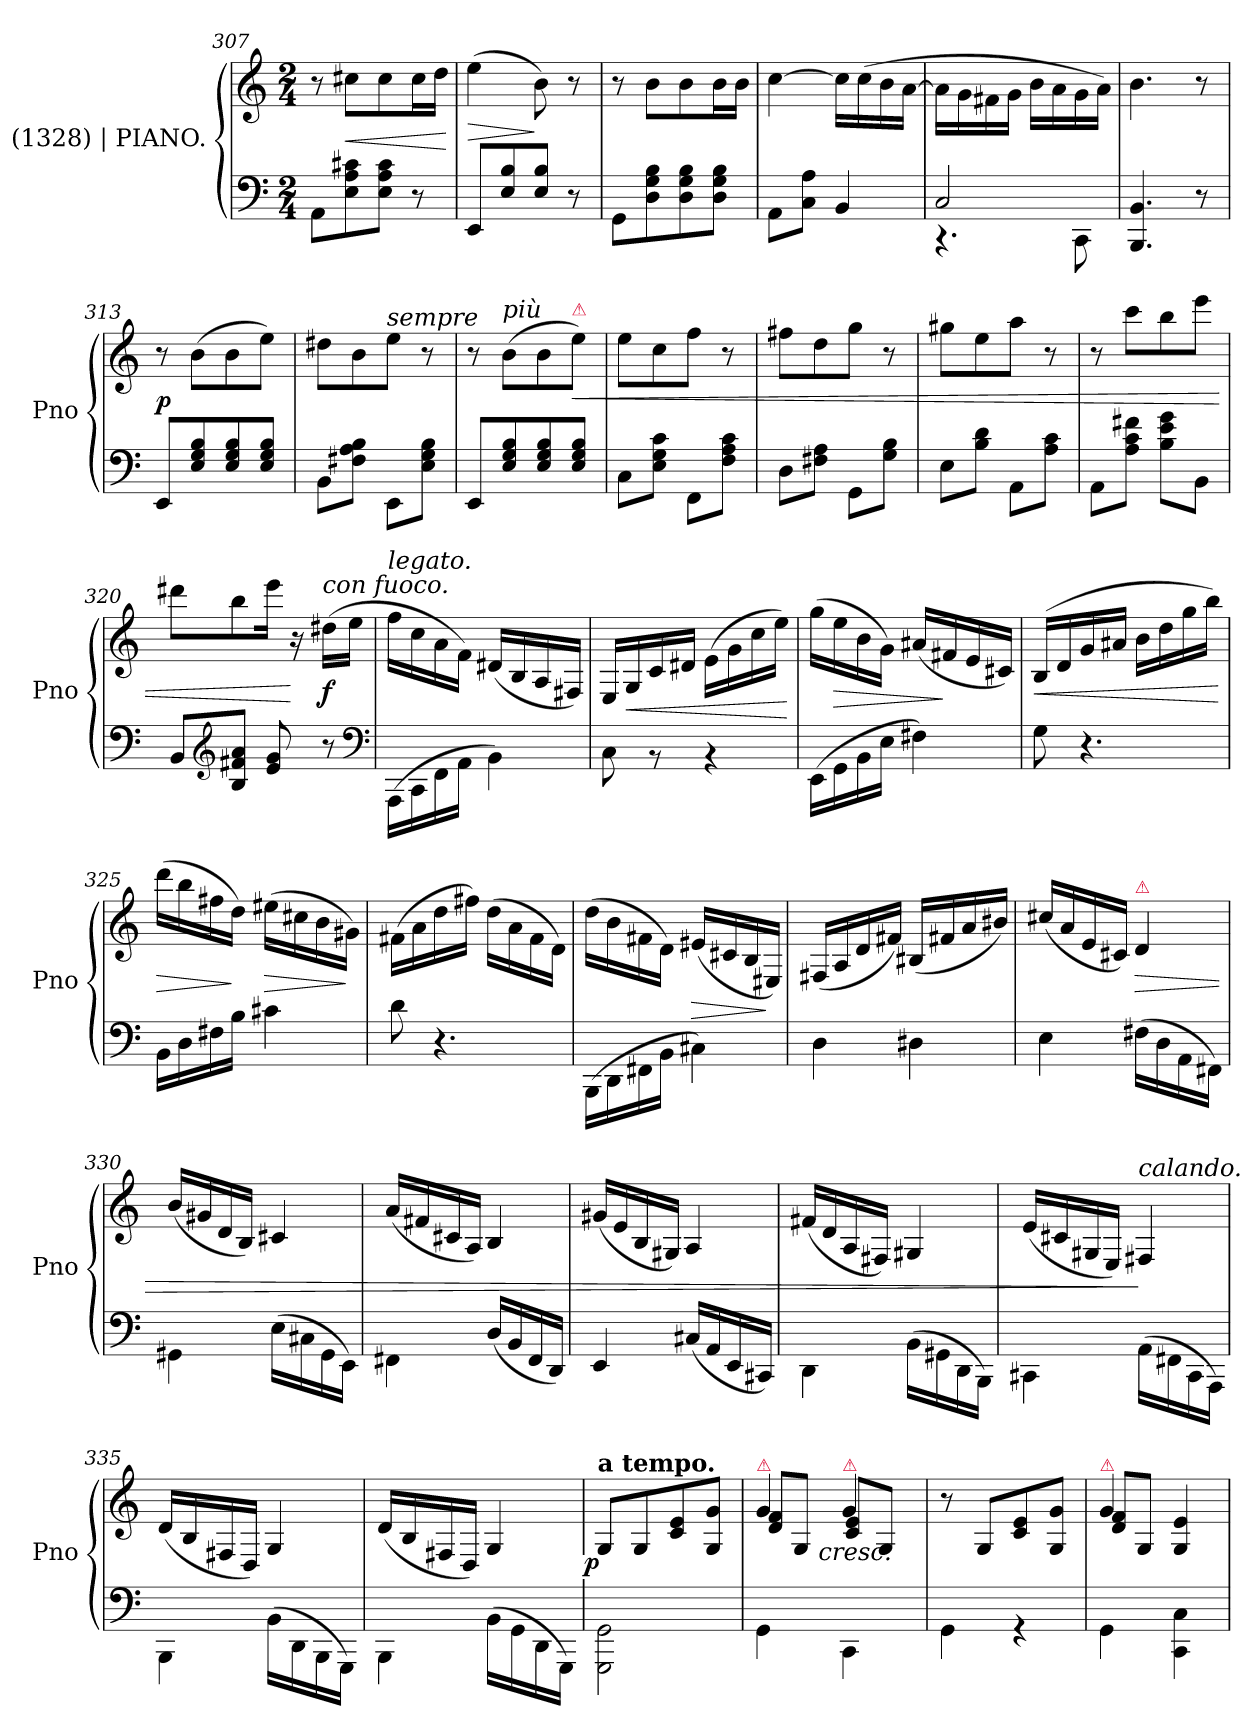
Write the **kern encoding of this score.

**kern	**kern	**dynam
*part1	*part1	*part1
*staff2	*staff1	*staff1/2
*I" (1328) | PIANO.	*	*
*I'Pno	*	*
*clefF4	*clefG2	*
*k[]	*k[]	*
*M2/4	*M2/4	*
=307	=307	=307
8AAL	8r	.
8E 8A 8c#X	8cc#XL	<
8E 8A 8c#J	8cc#	.
8r	16cc#L	.
.	16ddJJ	.
.	.	[
=308	=308	=308
8EEL	(>4ee	>
8E 8B	.	.
8E 8BJ	8b)	]
8r	8r	.
=309	=309	=309
8GGL	8r	.
8D 8G 8B	8bL	.
8D 8G 8B	8b	.
8D 8G 8BJ	16bL	.
.	16bJJ	.
=310	=310	=310
8AA\L	[4cc	.
8C 8AJ	.	.
4BB/	16ccLL]	.
.	(>16cc	.
.	16b	.
.	[16aJJ	.
=311	=311	=311
*^	*	*
2C	4.rCC	16a\LL]	.
.	.	16g	.
.	.	16f#X	.
.	.	16gJJ	.
.	.	16b\LL	.
.	.	16a	.
.	8CC	16g	.
.	.	16aJJ)	.
*v	*v	*	*
=312	=312	=312
4.BBB/ 4.BB/	4.b	.
8r	8r	.
=313	=313	=313
8EEL	8r	p
8E 8G 8B	(>8bL	.
8E 8G 8B	8b	.
8E 8G 8BJ	8eeJ)	.
=314	=314	=314
8BBL	8dd#XL	.
8F#X 8A 8BJ	8b	.
!	!LO:TX:a:i:t=sempre	!
8EE\L	8eeJ	.
8E 8G 8BJ	8r	.
=315	=315	=315
8EEL	8r	.
!	!LO:TX:a:i:t=più	!
8E 8G 8B	(>8bL	.
8E 8G 8B	8b	.
!	!LO:TX:a:color=crimson:t=⚠	!
8E 8G 8BJ	8eeJ)	<
=316	=316	=316
8CL	8eeL	.
8E 8G 8cJ	8cc	.
8FF\L	8ffJ	.
8F 8A 8cJ	8r	.
=317	=317	=317
8DL	8ff#XL	.
8F#X 8AJ	8dd	.
8GGL	8ggJ	.
8G 8BJ	8r	.
=318	=318	=318
8EL	8gg#XL	.
8B 8dJ	8ee	.
8AAL	8aaJ	.
8A 8cJ	8r	.
=319	=319	=319
8AAL	8r	.
8A 8c 8f#XJ	8cccL	.
8B 8e 8gL	8bb	.
8BBJ	8eeeJ	.
=320	=320	=320
8BBL	8ddd#XL	.
*clefG2	*	*
8B 8f#X 8aJ	8bb	.
8e 8g	16eeeJk	.
.	16r	[
!	!LO:TX:a:i:t=con fuoco.	!
8r	(>16dd#XLL	f
.	16eeJJ	.
*clefF4	*	*
=321	=321	=321
!	!LO:TX:a:i:t=legato.	!
(>16AAA\LL	16ffLL	.
16CC	16cc	.
16FF	16a	.
16AAJJ	16fJJ)	.
4BB\)	(<16d#XLL	.
.	16B/	.
.	16A/	.
.	16F#XJJ)	.
=322	=322	=322
8C\	16E/LL	.
.	16G/	<
8rBB	16c/	.
.	16d#XJJ	.
4rBB	(>16e\LL	.
.	16g	.
.	16cc	.
.	16eeJJ)	.
.	.	[
=323	=323	=323
(>16EE\LL	(>16ggLL	.
16GG	16ee	>
16BB	16b	.
16EJJ	16gJJ)	.
4F#X)	(<16a#XLL	.
.	16f#X	]
.	16e	.
.	16c#XJJ)	.
=324	=324	=324
8G	(>16BLL	<
.	16d	.
4.r	16g	.
.	16a#XJJ	.
.	16bLL	.
.	16dd	.
.	16gg	.
.	16bbJJ)	.
.	.	[
=325	=325	=325
16BBLL	(>16dddLL	>
16D	16bb	.
16F#X	16ff#X	.
16BJJ	16ddJJ)	]
4c#X	(>16ee#XLL	>
.	16cc#X	.
.	16b	.
.	16g#XJJ)	]
=326	=326	=326
8d	(>16f#XLL	.
.	16a	.
4.r	16dd	.
.	16ff#XJJ)	.
.	(>16dd\LL	.
.	16a	.
.	16f#	.
.	16dJJ)	.
=327	=327	=327
(>16BBB\LL	(>16dd\LL	.
16DD	16b	.
16FF#X	16f#X	.
16BBJJ	16dJJ)	.
4C#X\)	(<16e#XLL	>
.	16c#X	.
.	16B	.
.	16E#XJJ)	]
=328	=328	=328
4D	(>16F#XLL	.
.	16A/	.
.	16d	.
.	16f#XJJ)	.
4D#X	(<16B#XLL	.
.	16f#X	.
.	16a	.
.	16b#XJJ)	.
=329	=329	=329
4E	(<16cc#XLL	.
.	16a	.
.	16e	.
.	16c#XJJ)	.
!	!LO:TX:a:color=crimson:t=⚠	!
(>16F#X\LL	4d	>
16D	.	.
16AA	.	.
16FF#XJJ)	.	.
=330	=330	=330
4GG#X\	(<16bLL	.
.	16g#X	.
.	16d	.
.	16BJJ)	.
(>16E\LL	4c#X	.
16C#X	.	.
16GG#	.	.
16EEJJ)	.	.
=331	=331	=331
4FF#X\	(<16aLL	.
.	16f#X	.
.	16c#X	.
.	16AJJ)	.
(<16DLL	4B	.
16BB	.	.
16FF#	.	.
16DDJJ)	.	.
=332	=332	=332
4EE	(<16g#XLL	.
.	16e	.
.	16B	.
.	16G#XJJ)	.
(<16C#XLL	4A	.
16AA	.	.
16EE	.	.
16CC#XJJ)	.	.
=333	=333	=333
4DD\	(<16f#XLL	.
.	16d	.
.	16A/	.
.	16F#XJJ)	.
(>16BB\LL	4G#X/	.
16GG#X	.	.
16DD	.	.
16BBBJJ)	.	.
=334	=334	=334
4CC#X\	(<16eLL	.
.	16c#X	.
.	16G#X	.
.	16E/JJ)	.
!	!LO:TX:a:i:t=calando.	!
(>16AA\LL	4F#X/	]
16FF#X	.	.
16CC#	.	.
16AAAJJ)	.	.
=335	=335	=335
4BBB\	(<16d/LL	.
.	16B/	.
.	16F#X	.
.	16D/JJ)	.
(>16BB\LL	4G/	.
16DD	.	.
16BBB	.	.
16GGGJJ)	.	.
=336	=336	=336
4BBB\	(<16d/LL	.
.	16B/	.
.	16F#X	.
.	16D/JJ)	.
(>16BB\LL	4G/	.
16GG	.	.
16DD	.	.
16GGGJJ)	.	.
=337	=337	=337
!	!LO:TX:a:B:t=a tempo.	!
!	!	!LO:DY:rj
2GGG\ 2GG\	8G/L	p
.	8G/	.
.	8c/ 8e/	.
.	8G/ 8g/J	.
=338	=338	=338
*	*^	*
!	!LO:TX:a:color=crimson:t=⚠	!	!
*	*	*^	*
4GG\	4g	8d\ 8f\L	8.ryy	.
.	.	8G/J	.	.
!	!	!	!LO:TX:c:i:t=cresc.	!
.	.	.	4ryy	.
!	!LO:TX:a:color=crimson:t=⚠	!	!	!
4CC\	4g	8c\ 8e\L	.	.
.	.	8G/J	.	.
.	.	.	16ryy	.
*	*v	*v	*v	*
=339	=339	=339
4GG\	8r	.
.	8G/L	.
4rGG	8c 8e	.
.	8G/ 8g/J	.
=340	=340	=340
*	*^	*
!	!LO:TX:a:color=crimson:t=⚠	!	!
4GG\	4g	8d\ 8f\L	.
.	.	8G/J	.
4CC\ 4C\	4G/ 4e/	4rFyy	.
*	*v	*v	*
=	=	=
*-	*-	*-
